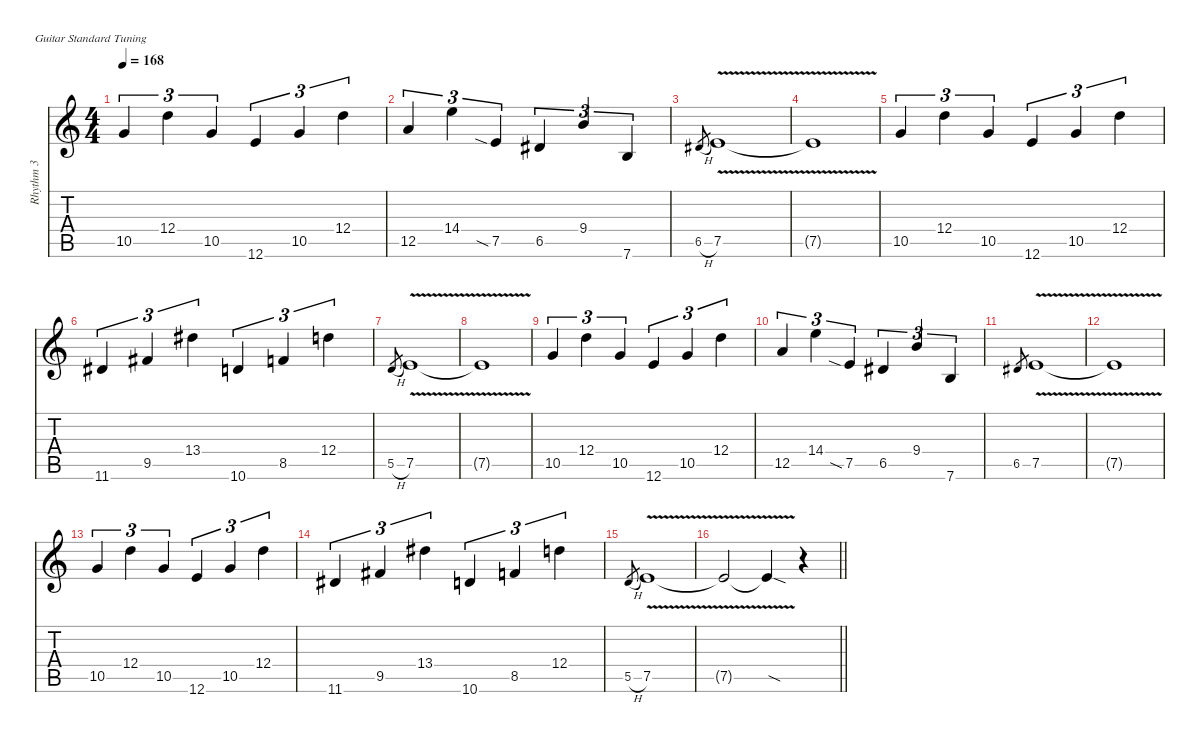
\defaultSystemsLayout 4
\hideDynamics
\bracketExtendMode nobrackets
\firstSystemTrackNameMode fullname
\otherSystemsTrackNameOrientation horizontal
\track ("Rhythm 3" "dist.guit.") {instrument distortionguitar}
\staff {score tabs}
\tuning (E4 B3 G3 D3 A2 E2)
\ts (4 4)
\tempo 168
\clef g2
\ks c
10.5.4{tu (3 2) dy f beam Up} 12.4.4{tu (3 2) beam Down} 10.5.4{tu (3 2) beam Up} 12.6.4{tu (3 2) beam Up} 10.5.4{tu (3 2) beam Up} 12.4.4{tu (3 2) beam Down} |
12.5.4{tu (3 2) beam Up} 14.4.4{tu (3 2) beam Down} 7.5{sia}.4{tu (3 2) beam Up} 6.5{acc #}.4{tu (3 2) beam Up} 9.4.4{tu (3 2) beam Up} 7.6.4{tu (3 2) beam Up} |
6.5{h acc #}.8{gr dy mf beam Up} 7.5{v}.1{dy f beam Up} |
7.5{v t}.1{beam Up} |
10.5.4{tu (3 2) beam Up} 12.4.4{tu (3 2) beam Down} 10.5.4{tu (3 2) beam Up} 12.6.4{tu (3 2) beam Up} 10.5.4{tu (3 2) beam Up} 12.4.4{tu (3 2) beam Down} |
11.6{acc #}.4{tu (3 2) beam Up} 9.5{acc #}.4{tu (3 2) beam Up} 13.4{acc #}.4{tu (3 2) beam Down} 10.6.4{tu (3 2) beam Up} 8.5.4{tu (3 2) beam Up} 12.4.4{tu (3 2) beam Down} |
5.5{h}.8{gr dy mf beam Up} 7.5{v}.1{dy f beam Up} |
7.5{v t}.1{beam Up} |
10.5.4{tu (3 2) beam Up} 12.4.4{tu (3 2) beam Down} 10.5.4{tu (3 2) beam Up} 12.6.4{tu (3 2) beam Up} 10.5.4{tu (3 2) beam Up} 12.4.4{tu (3 2) beam Down} |
12.5.4{tu (3 2) beam Up} 14.4.4{tu (3 2) beam Down} 7.5{sia}.4{tu (3 2) beam Up} 6.5{acc #}.4{tu (3 2) beam Up} 9.4.4{tu (3 2) beam Up} 7.6.4{tu (3 2) beam Up} |
6.5{acc #}.8{gr dy mf beam Up} 7.5{v}.1{dy f beam Up} |
7.5{v t}.1{beam Up} |
10.5.4{tu (3 2) beam Up} 12.4.4{tu (3 2) beam Down} 10.5.4{tu (3 2) beam Up} 12.6.4{tu (3 2) beam Up} 10.5.4{tu (3 2) beam Up} 12.4.4{tu (3 2) beam Down} |
11.6{acc #}.4{tu (3 2) beam Up} 9.5{acc #}.4{tu (3 2) beam Up} 13.4{acc #}.4{tu (3 2) beam Down} 10.6.4{tu (3 2) beam Up} 8.5.4{tu (3 2) beam Up} 12.4.4{tu (3 2) beam Down} |
5.5{h}.8{gr dy mf beam Up} 7.5{v}.1{dy f beam Up} |
\barLineRight lightlight
7.5{v t}.2{beam Up} 7.5{v sod t}.4{beam Up} r.4{beam Up}
